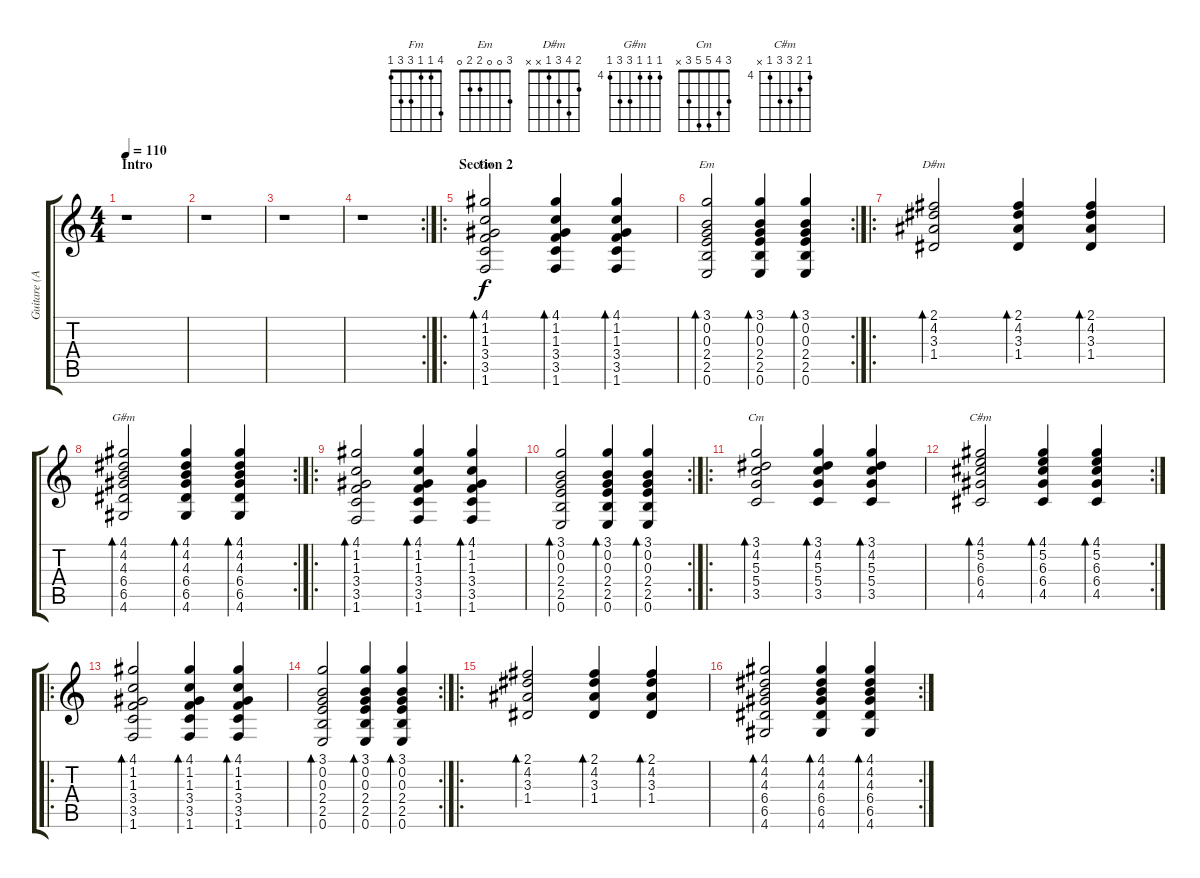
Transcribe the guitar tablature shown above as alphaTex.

\track ("Guitare (Accords)" "Guitare (A") {instrument acousticguitarsteel}
\staff {score tabs}
\tuning (E4 B3 G3 D3 A2 E2) {hide}
\chord ("Fm" 4 1 1 3 3 1)
\chord ("Em" 3 0 0 2 2 0)
\chord ("D#m" 2 4 3 1 x x)
\chord ("G#m" 4 4 4 6 6 4) {firstfret 4}
\chord ("Cm" 3 4 5 5 3 x)
\chord ("C#m" 4 5 6 6 4 x) {firstfret 4}
\ts (4 4)
\section ("" "Intro")
\tempo 110
\clef g2
\ks c
r.1{dy f instrument acousticguitarsteel} |
r.1 |
r.1 |
\rc 2
r.1 |
\ro
\section ("" "Section 2")
(4.1 1.2 1.3 3.4 3.5 1.6).2{bd 60 ch "Fm"} (4.1 1.2 1.3 3.4 3.5 1.6).4{bd 60} (4.1 1.2 1.3 3.4 3.5 1.6).4{bd 60} |
\rc 2
(3.1 0.2 0.3 2.4 2.5 0.6).2{bd 60 ch "Em"} (3.1 0.2 0.3 2.4 2.5 0.6).4{bd 60} (3.1 0.2 0.3 2.4 2.5 0.6).4{bd 60} |
\ro
(2.1 4.2 3.3 1.4).2{bd 60 ch "D#m"} (2.1 4.2 3.3 1.4).4{bd 60} (2.1 4.2 3.3 1.4).4{bd 60} |
\rc 2
(4.1 4.2 4.3 6.4 6.5 4.6).2{bd 60 ch "G#m"} (4.1 4.2 4.3 6.4 6.5 4.6).4{bd 60} (4.1 4.2 4.3 6.4 6.5 4.6).4{bd 60} |
\ro
(4.1 1.2 1.3 3.4 3.5 1.6).2{bd 60} (4.1 1.2 1.3 3.4 3.5 1.6).4{bd 60} (4.1 1.2 1.3 3.4 3.5 1.6).4{bd 60} |
\rc 2
(3.1 0.2 0.3 2.4 2.5 0.6).2{bd 60} (3.1 0.2 0.3 2.4 2.5 0.6).4{bd 60} (3.1 0.2 0.3 2.4 2.5 0.6).4{bd 60} |
\ro
(3.1 4.2 5.3 5.4 3.5).2{bd 60 ch "Cm"} (3.1 4.2 5.3 5.4 3.5).4{bd 60} (3.1 4.2 5.3 5.4 3.5).4{bd 60} |
\rc 2
(4.1 5.2 6.3 6.4 4.5).2{bd 60 ch "C#m"} (4.1 5.2 6.3 6.4 4.5).4{bd 60} (4.1 5.2 6.3 6.4 4.5).4{bd 60} |
\ro
(4.1 1.2 1.3 3.4 3.5 1.6).2{bd 60 instrument overdrivenguitar} (4.1 1.2 1.3 3.4 3.5 1.6).4{bd 60} (4.1 1.2 1.3 3.4 3.5 1.6).4{bd 60} |
\rc 2
(3.1 0.2 0.3 2.4 2.5 0.6).2{bd 60} (3.1 0.2 0.3 2.4 2.5 0.6).4{bd 60} (3.1 0.2 0.3 2.4 2.5 0.6).4{bd 60} |
\ro
(2.1 4.2 3.3 1.4).2{bd 60} (2.1 4.2 3.3 1.4).4{bd 60} (2.1 4.2 3.3 1.4).4{bd 60} |
\rc 2
(4.1 4.2 4.3 6.4 6.5 4.6).2{bd 60} (4.1 4.2 4.3 6.4 6.5 4.6).4{bd 60} (4.1 4.2 4.3 6.4 6.5 4.6).4{bd 60}
